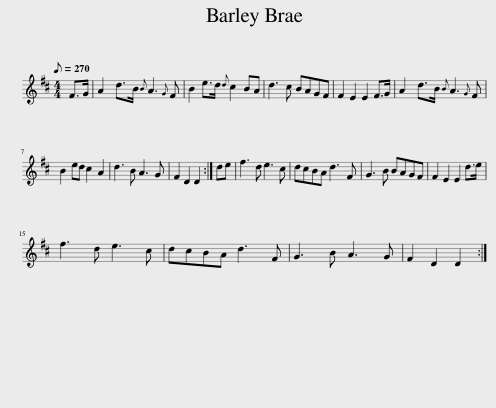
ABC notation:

X:1
L:1/8
Q:1/8=270
M:4/4
I:linebreak $
K:D
V:1 treble
V:1
 F>G | A2 d>B{B} A3{G} F | B2 e>d{d} c2 BA | d3 c BAGF | F2 E2 E2 F>G | %5
 A2 d>B{B} A3{G} F |$ B2 ed c2 A2 | d3 B A3 G | F2 D2 D2 :| de | %10
 f3 d e3 c | dcBA d3 F | G3 B BAGF | F2 E2 E2 d>e |$ f3 d e3 c | %15
 dcBA d3 F | G3 B A3 G | F2 D2 D2 :| %18
